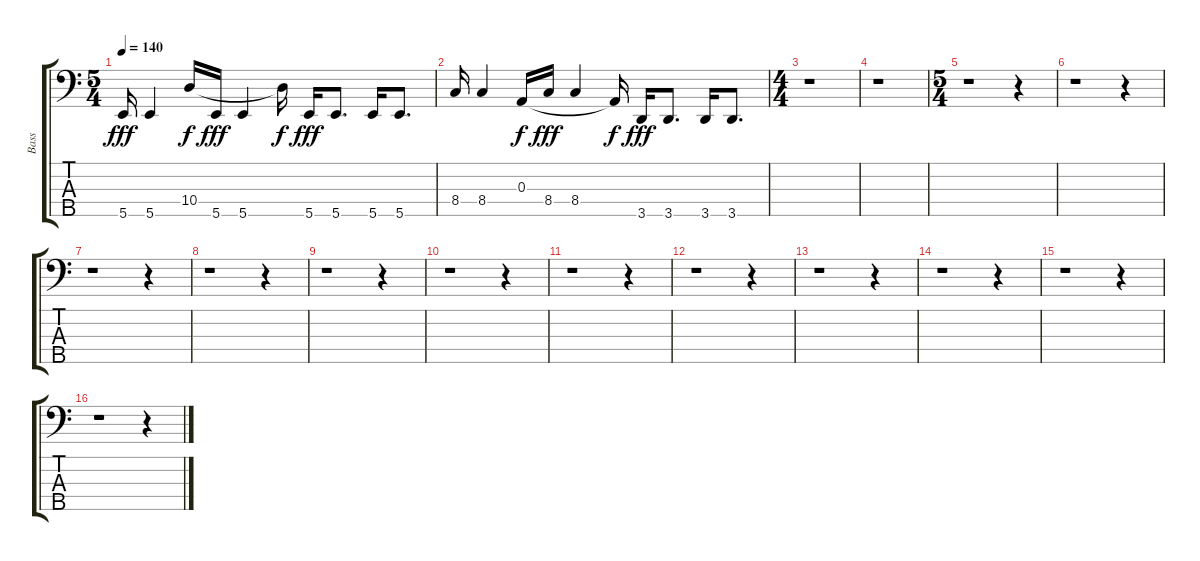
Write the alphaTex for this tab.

\track ("Bass" "Bass") {instrument electricbassfinger}
\staff {score tabs}
\tuning (G2 D2 A1 E1 B0) {hide}
\ts (5 4)
\tempo 140
\clef f4
\ks c
5.5.16{dy fff} 5.5.4 10.4{t}.16{dy f} 5.5.16{dy fff} 5.5.4 10.4{t}.16{dy f} 5.5.16{dy fff} 5.5.8{d} 5.5.16 5.5.8{d} |
8.4.16 8.4.4 0.3.16{dy f} 8.4.16{dy fff} 8.4.4 0.3{t}.16{dy f} 3.5.16{dy fff} 3.5.8{d} 3.5.16 3.5.8{d} |
\ts (4 4)
r.1 |
r.1 |
\ts (5 4)
r.1 r.4 |
r.1 r.4 |
r.1 r.4 |
r.1 r.4 |
r.1 r.4 |
r.1 r.4 |
r.1 r.4 |
r.1 r.4 |
r.1 r.4 |
r.1 r.4 |
r.1 r.4 |
r.1 r.4
